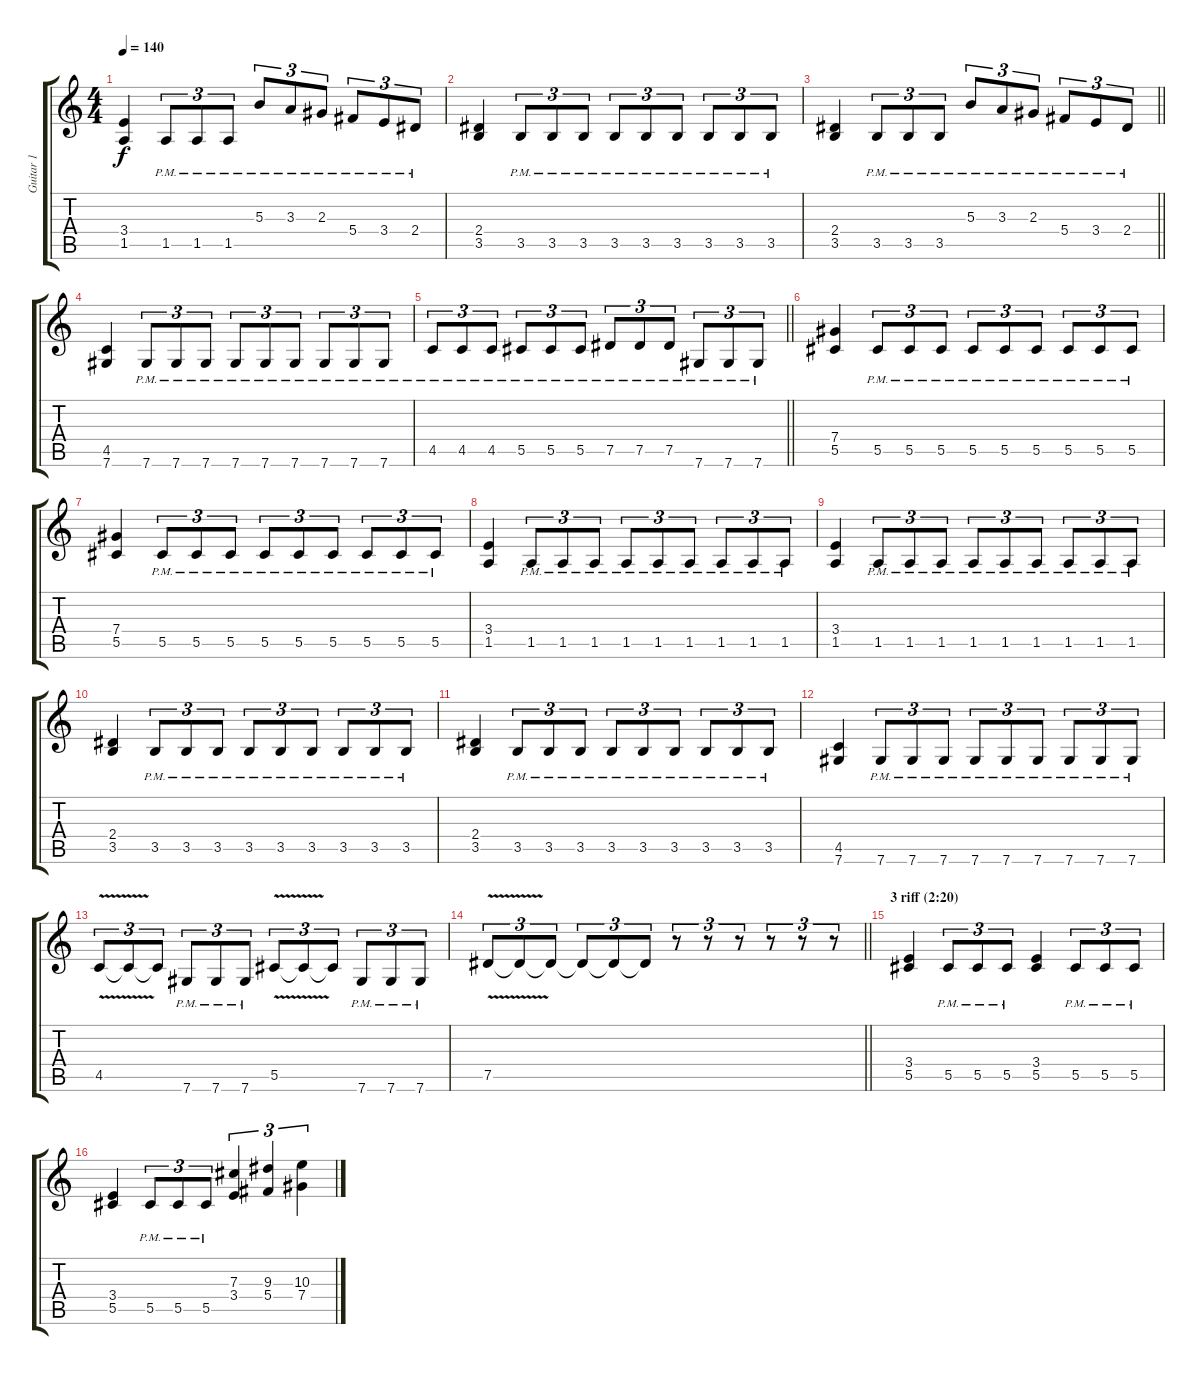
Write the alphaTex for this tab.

\track ("Guitar 1" "Guitar 1") {instrument distortionguitar}
\staff {score tabs}
\tuning (Eb4 Bb3 Gb3 Db3 Ab2 Db2) {hide}
\ts (4 4)
\tempo 140
\clef g2
\ks c
(3.4 1.5).4{dy f} 1.5{pm}.8{tu (3 2)} 1.5{pm}.8{tu (3 2)} 1.5{pm}.8{tu (3 2)} 5.3{pm}.8{tu (3 2)} 3.3{pm}.8{tu (3 2)} 2.3{pm}.8{tu (3 2)} 5.4{pm}.8{tu (3 2)} 3.4{pm}.8{tu (3 2)} 2.4{pm}.8{tu (3 2)} |
(2.4 3.5).4 3.5{pm}.8{tu (3 2)} 3.5{pm}.8{tu (3 2)} 3.5{pm}.8{tu (3 2)} 3.5{pm}.8{tu (3 2)} 3.5{pm}.8{tu (3 2)} 3.5{pm}.8{tu (3 2)} 3.5{pm}.8{tu (3 2)} 3.5{pm}.8{tu (3 2)} 3.5{pm}.8{tu (3 2)} |
\barLineRight lightlight
(2.4 3.5).4 3.5{pm}.8{tu (3 2)} 3.5{pm}.8{tu (3 2)} 3.5{pm}.8{tu (3 2)} 5.3{pm}.8{tu (3 2)} 3.3{pm}.8{tu (3 2)} 2.3{pm}.8{tu (3 2)} 5.4{pm}.8{tu (3 2)} 3.4{pm}.8{tu (3 2)} 2.4{pm}.8{tu (3 2)} |
(4.5 7.6).4 7.6{pm}.8{tu (3 2)} 7.6{pm}.8{tu (3 2)} 7.6{pm}.8{tu (3 2)} 7.6{pm}.8{tu (3 2)} 7.6{pm}.8{tu (3 2)} 7.6{pm}.8{tu (3 2)} 7.6{pm}.8{tu (3 2)} 7.6{pm}.8{tu (3 2)} 7.6{pm}.8{tu (3 2)} |
\barLineRight lightlight
4.5{pm}.8{tu (3 2)} 4.5{pm}.8{tu (3 2)} 4.5{pm}.8{tu (3 2)} 5.5{pm}.8{tu (3 2)} 5.5{pm}.8{tu (3 2)} 5.5{pm}.8{tu (3 2)} 7.5{pm}.8{tu (3 2)} 7.5{pm}.8{tu (3 2)} 7.5{pm}.8{tu (3 2)} 7.6{pm}.8{tu (3 2)} 7.6{pm}.8{tu (3 2)} 7.6{pm}.8{tu (3 2)} |
\section ("" "")
(7.4 5.5).4 5.5{pm}.8{tu (3 2)} 5.5{pm}.8{tu (3 2)} 5.5{pm}.8{tu (3 2)} 5.5{pm}.8{tu (3 2)} 5.5{pm}.8{tu (3 2)} 5.5{pm}.8{tu (3 2)} 5.5{pm}.8{tu (3 2)} 5.5{pm}.8{tu (3 2)} 5.5{pm}.8{tu (3 2)} |
(7.4 5.5).4 5.5{pm}.8{tu (3 2)} 5.5{pm}.8{tu (3 2)} 5.5{pm}.8{tu (3 2)} 5.5{pm}.8{tu (3 2)} 5.5{pm}.8{tu (3 2)} 5.5{pm}.8{tu (3 2)} 5.5{pm}.8{tu (3 2)} 5.5{pm}.8{tu (3 2)} 5.5{pm}.8{tu (3 2)} |
(3.4 1.5).4 1.5{pm}.8{tu (3 2)} 1.5{pm}.8{tu (3 2)} 1.5{pm}.8{tu (3 2)} 1.5{pm}.8{tu (3 2)} 1.5{pm}.8{tu (3 2)} 1.5{pm}.8{tu (3 2)} 1.5{pm}.8{tu (3 2)} 1.5{pm}.8{tu (3 2)} 1.5{pm}.8{tu (3 2)} |
(3.4 1.5).4 1.5{pm}.8{tu (3 2)} 1.5{pm}.8{tu (3 2)} 1.5{pm}.8{tu (3 2)} 1.5{pm}.8{tu (3 2)} 1.5{pm}.8{tu (3 2)} 1.5{pm}.8{tu (3 2)} 1.5{pm}.8{tu (3 2)} 1.5{pm}.8{tu (3 2)} 1.5{pm}.8{tu (3 2)} |
(2.4 3.5).4 3.5{pm}.8{tu (3 2)} 3.5{pm}.8{tu (3 2)} 3.5{pm}.8{tu (3 2)} 3.5{pm}.8{tu (3 2)} 3.5{pm}.8{tu (3 2)} 3.5{pm}.8{tu (3 2)} 3.5{pm}.8{tu (3 2)} 3.5{pm}.8{tu (3 2)} 3.5{pm}.8{tu (3 2)} |
(2.4 3.5).4 3.5{pm}.8{tu (3 2)} 3.5{pm}.8{tu (3 2)} 3.5{pm}.8{tu (3 2)} 3.5{pm}.8{tu (3 2)} 3.5{pm}.8{tu (3 2)} 3.5{pm}.8{tu (3 2)} 3.5{pm}.8{tu (3 2)} 3.5{pm}.8{tu (3 2)} 3.5{pm}.8{tu (3 2)} |
(4.5 7.6).4 7.6{pm}.8{tu (3 2)} 7.6{pm}.8{tu (3 2)} 7.6{pm}.8{tu (3 2)} 7.6{pm}.8{tu (3 2)} 7.6{pm}.8{tu (3 2)} 7.6{pm}.8{tu (3 2)} 7.6{pm}.8{tu (3 2)} 7.6{pm}.8{tu (3 2)} 7.6{pm}.8{tu (3 2)} |
4.5{v}.8{tu (3 2)} 4.5{t}.8{tu (3 2)} 4.5{t}.8{tu (3 2)} 7.6{pm}.8{tu (3 2)} 7.6{pm}.8{tu (3 2)} 7.6{pm}.8{tu (3 2)} 5.5{v}.8{tu (3 2)} 5.5{t}.8{tu (3 2)} 5.5{t}.8{tu (3 2)} 7.6{pm}.8{tu (3 2)} 7.6{pm}.8{tu (3 2)} 7.6{pm}.8{tu (3 2)} |
\barLineRight lightlight
7.5{v}.8{tu (3 2) instrument guitarharmonics} 7.5{t}.8{tu (3 2)} 7.5{t}.8{tu (3 2)} 7.5{t}.8{tu (3 2)} 7.5{t}.8{tu (3 2)} 7.5{t}.8{tu (3 2)} r.8{tu (3 2)} r.8{tu (3 2)} r.8{tu (3 2)} r.8{tu (3 2)} r.8{tu (3 2)} r.8{tu (3 2)} |
\section ("" "3 riff (2:20)")
(3.4 5.5).4{instrument distortionguitar} 5.5{pm}.8{tu (3 2)} 5.5{pm}.8{tu (3 2)} 5.5{pm}.8{tu (3 2)} (3.4 5.5).4 5.5{pm}.8{tu (3 2)} 5.5{pm}.8{tu (3 2)} 5.5{pm}.8{tu (3 2)} |
(3.4 5.5).4 5.5{pm}.8{tu (3 2)} 5.5{pm}.8{tu (3 2)} 5.5{pm}.8{tu (3 2)} (7.3 3.4).4{tu (3 2)} (9.3 5.4).4{tu (3 2)} (10.3 7.4).4{tu (3 2)}
